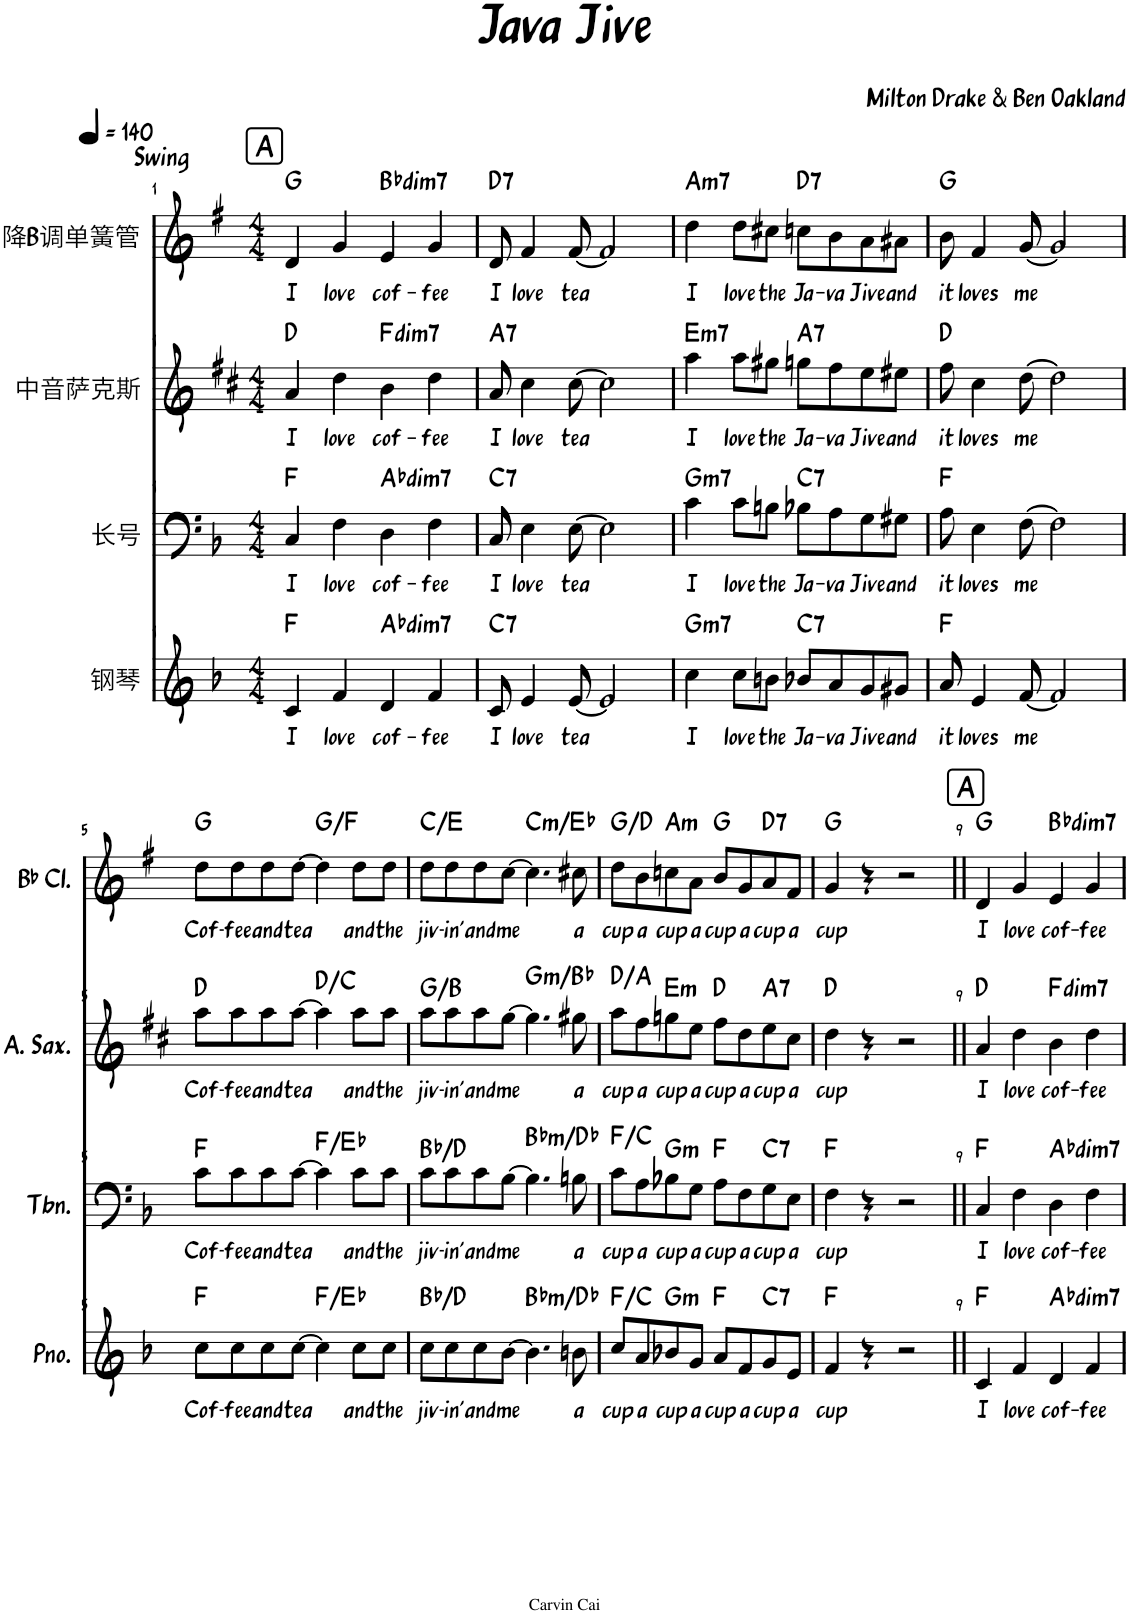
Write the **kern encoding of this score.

**kern	**text	**harte	**kern	**text	**harte	**kern	**text	**harte	**kern	**text	**harte
*part4	*part4	*part4	*part3	*part3	*part3	*part2	*part2	*part2	*part1	*part1	*part1
*staff4	*staff4	*	*staff3	*staff3	*	*staff2	*staff2	*	*staff1	*staff1	*
*I"钢琴	*	*	*I"长号	*	*	*I"中音萨克斯	*	*	*I"降B调单簧管	*	*
*clefG2	*	*	*clefF4	*	*	*clefG2	*	*	*clefG2	*	*
*	*	*	*	*	*	*Trd5c9	*	*	*Trd1c2	*	*
*k[b-]	*	*	*k[b-]	*	*	*k[f#c#]	*	*	*k[f#]	*	*
*M4/4	*	*	*M4/4	*	*	*M4/4	*	*	*M4/4	*	*
*MM140	*	*	*MM140	*	*	*MM140	*	*	*MM140	*	*
!!LO:REH:place=s1:a:B:cj:fs=14:t=A
=1	=1	=1	=1	=1	=1	=1	=1	=1	=1	=1	=1
!	!	!	!	!	!	!	!	!	!LO:TX:a:B:t=Swing	!	!
!	!LO:LY:b	!	!	!LO:LY:b	!	!	!LO:LY:b	!	!	!LO:LY:b	!
4c/	I	F:maj	4C/	I	F:maj	4a/	I	D:maj	4d/	I	G:maj
!	!LO:LY:b	!	!	!LO:LY:b	!	!	!LO:LY:b	!	!	!LO:LY:b	!
4f/	love	.	4F\	love	.	4dd\	love	.	4g/	love	.
!	!LO:LY:b	!LO:H:kt=dim7	!	!LO:LY:b	!LO:H:kt=dim7	!	!LO:LY:b	!LO:H:kt=dim7	!	!LO:LY:b	!LO:H:kt=dim7
4d/	cof-	Ab:dim7	4D\	cof-	Ab:dim7	4b\	cof-	F:dim7	4e/	cof-	Bb:dim7
!	!LO:LY:b	!	!	!LO:LY:b	!	!	!LO:LY:b	!	!	!LO:LY:b	!
4f/	-fee	.	4F\	-fee	.	4dd\	-fee	.	4g/	-fee	.
=2	=2	=2	=2	=2	=2	=2	=2	=2	=2	=2	=2
!	!LO:LY:b	!LO:H:kt=7	!	!LO:LY:b	!LO:H:kt=7	!	!LO:LY:b	!LO:H:kt=7	!	!LO:LY:b	!LO:H:kt=7
8c/	I	C:7	8C/	I	C:7	8a/	I	A:7	8d/	I	D:7
!	!LO:LY:b	!	!	!LO:LY:b	!	!	!LO:LY:b	!	!	!LO:LY:b	!
4e/	love	.	4E\	love	.	4cc#\	love	.	4f#/	love	.
!	!LO:LY:b	!	!	!LO:LY:b	!	!	!LO:LY:b	!	!	!LO:LY:b	!
[8e/	tea	.	[8E\	tea	.	[8cc#\	tea	.	[8f#/	tea	.
2e/]	.	.	2E\]	.	.	2cc#\]	.	.	2f#/]	.	.
=3	=3	=3	=3	=3	=3	=3	=3	=3	=3	=3	=3
!	!LO:LY:b	!LO:H:kt=m7	!	!LO:LY:b	!LO:H:kt=m7	!	!LO:LY:b	!LO:H:kt=m7	!	!LO:LY:b	!LO:H:kt=m7
4cc\	I	G:min7	4c\	I	G:min7	4aa\	I	E:min7	4dd\	I	A:min7
!	!LO:LY:b	!	!	!LO:LY:b	!	!	!LO:LY:b	!	!	!LO:LY:b	!
8cc\L	love	.	8c\L	love	.	8aa\L	love	.	8dd\L	love	.
!	!LO:LY:b	!	!	!LO:LY:b	!	!	!LO:LY:b	!	!	!LO:LY:b	!
8bn\J	the	.	8Bn\J	the	.	8gg#X\J	the	.	8cc#X\J	the	.
!	!LO:LY:b	!LO:H:kt=7	!	!LO:LY:b	!LO:H:kt=7	!	!LO:LY:b	!LO:H:kt=7	!	!LO:LY:b	!LO:H:kt=7
8b-X/L	Ja-	C:7	8B-X\L	Ja-	C:7	8ggn\L	Ja-	A:7	8ccn\L	Ja-	D:7
!	!LO:LY:b	!	!	!LO:LY:b	!	!	!LO:LY:b	!	!	!LO:LY:b	!
8a/	-va	.	8A\	-va	.	8ff#\	-va	.	8b\	-va	.
!	!LO:LY:b	!	!	!LO:LY:b	!	!	!LO:LY:b	!	!	!LO:LY:b	!
8g/	Jive	.	8G\	Jive	.	8ee\	Jive	.	8a\	Jive	.
!	!LO:LY:b	!	!	!LO:LY:b	!	!	!LO:LY:b	!	!	!LO:LY:b	!
8g#X/J	and	.	8G#X\J	and	.	8ee#X\J	and	.	8a#X\J	and	.
=4	=4	=4	=4	=4	=4	=4	=4	=4	=4	=4	=4
!	!LO:LY:b	!	!	!LO:LY:b	!	!	!LO:LY:b	!	!	!LO:LY:b	!
8a/	it	F:maj	8A\	it	F:maj	8ff#\	it	D:maj	8b\	it	G:maj
!	!LO:LY:b	!	!	!LO:LY:b	!	!	!LO:LY:b	!	!	!LO:LY:b	!
4e/	loves	.	4E\	loves	.	4cc#\	loves	.	4f#/	loves	.
!	!LO:LY:b	!	!	!LO:LY:b	!	!	!LO:LY:b	!	!	!LO:LY:b	!
[8f/	me	.	[8F\	me	.	[8dd\	me	.	[8g/	me	.
2f/]	.	.	2F\]	.	.	2dd\]	.	.	2g/]	.	.
!!LO:LB:g=z
=5	=5	=5	=5	=5	=5	=5	=5	=5	=5	=5	=5
!	!LO:LY:b	!	!	!LO:LY:b	!	!	!LO:LY:b	!	!	!LO:LY:b	!
8cc\L	Cof-	F:maj	8c\L	Cof-	F:maj	8aa\L	Cof-	D:maj	8dd\L	Cof-	G:maj
!	!LO:LY:b	!	!	!LO:LY:b	!	!	!LO:LY:b	!	!	!LO:LY:b	!
8cc\	-fee	.	8c\	-fee	.	8aa\	-fee	.	8dd\	-fee	.
!	!LO:LY:b	!	!	!LO:LY:b	!	!	!LO:LY:b	!	!	!LO:LY:b	!
8cc\	and	.	8c\	and	.	8aa\	and	.	8dd\	and	.
!	!LO:LY:b	!	!	!LO:LY:b	!	!	!LO:LY:b	!	!	!LO:LY:b	!
[8cc\J	tea	.	[8c\J	tea	.	[8aa\J	tea	.	[8dd\J	tea	.
4cc\]	.	F:maj/b7	4c\]	.	F:maj/b7	4aa\]	.	D:maj/b7	4dd\]	.	G:maj/b7
!	!LO:LY:b	!	!	!LO:LY:b	!	!	!LO:LY:b	!	!	!LO:LY:b	!
8cc\L	and	.	8c\L	and	.	8aa\L	and	.	8dd\L	and	.
!	!LO:LY:b	!	!	!LO:LY:b	!	!	!LO:LY:b	!	!	!LO:LY:b	!
8cc\J	the	.	8c\J	the	.	8aa\J	the	.	8dd\J	the	.
=6	=6	=6	=6	=6	=6	=6	=6	=6	=6	=6	=6
!	!LO:LY:b	!	!	!LO:LY:b	!	!	!LO:LY:b	!	!	!LO:LY:b	!
8cc\L	jiv-	Bb:maj/3	8c\L	jiv-	Bb:maj/3	8aa\L	jiv-	G:maj/3	8dd\L	jiv-	C:maj/3
!	!LO:LY:b	!	!	!LO:LY:b	!	!	!LO:LY:b	!	!	!LO:LY:b	!
8cc\	-in'	.	8c\	-in'	.	8aa\	-in'	.	8dd\	-in'	.
!	!LO:LY:b	!	!	!LO:LY:b	!	!	!LO:LY:b	!	!	!LO:LY:b	!
8cc\	and	.	8c\	and	.	8aa\	and	.	8dd\	and	.
!	!LO:LY:b	!	!	!LO:LY:b	!	!	!LO:LY:b	!	!	!LO:LY:b	!
[8b-\J	me	.	[8B-\J	me	.	[8gg\J	me	.	[8cc\J	me	.
!	!	!LO:H:kt=m	!	!	!LO:H:kt=m	!	!	!LO:H:kt=m	!	!	!LO:H:kt=m
4.b-\]	.	Bb:min/b3	4.B-\]	.	Bb:min/b3	4.gg\]	.	G:min/b3	4.cc\]	.	C:min/b3
!	!LO:LY:b	!	!	!LO:LY:b	!	!	!LO:LY:b	!	!	!LO:LY:b	!
8bn\	a	.	8Bn\	a	.	8gg#X\	a	.	8cc#X\	a	.
=7	=7	=7	=7	=7	=7	=7	=7	=7	=7	=7	=7
!	!LO:LY:b	!	!	!LO:LY:b	!	!	!LO:LY:b	!	!	!LO:LY:b	!
8cc/L	cup	F:maj/5	8c\L	cup	F:maj/5	8aa\L	cup	D:maj/5	8dd\L	cup	G:maj/5
!	!LO:LY:b	!	!	!LO:LY:b	!	!	!LO:LY:b	!	!	!LO:LY:b	!
8a/	a	.	8A\	a	.	8ff#\	a	.	8b\	a	.
!	!LO:LY:b	!LO:H:kt=m	!	!LO:LY:b	!LO:H:kt=m	!	!LO:LY:b	!LO:H:kt=m	!	!LO:LY:b	!LO:H:kt=m
8b-X/	cup	G:min	8B-X\	cup	G:min	8ggn\	cup	E:min	8ccn\	cup	A:min
!	!LO:LY:b	!	!	!LO:LY:b	!	!	!LO:LY:b	!	!	!LO:LY:b	!
8g/J	a	.	8G\J	a	.	8ee\J	a	.	8a\J	a	.
!	!LO:LY:b	!	!	!LO:LY:b	!	!	!LO:LY:b	!	!	!LO:LY:b	!
8a/L	cup	F:maj	8A\L	cup	F:maj	8ff#\L	cup	D:maj	8b/L	cup	G:maj
!	!LO:LY:b	!	!	!LO:LY:b	!	!	!LO:LY:b	!	!	!LO:LY:b	!
8f/	a	.	8F\	a	.	8dd\	a	.	8g/	a	.
!	!LO:LY:b	!LO:H:kt=7	!	!LO:LY:b	!LO:H:kt=7	!	!LO:LY:b	!LO:H:kt=7	!	!LO:LY:b	!LO:H:kt=7
8g/	cup	C:7	8G\	cup	C:7	8ee\	cup	A:7	8a/	cup	D:7
!	!LO:LY:b	!	!	!LO:LY:b	!	!	!LO:LY:b	!	!	!LO:LY:b	!
8e/J	a	.	8E\J	a	.	8cc#\J	a	.	8f#/J	a	.
=8	=8	=8	=8	=8	=8	=8	=8	=8	=8	=8	=8
!	!LO:LY:b	!	!	!LO:LY:b	!	!	!LO:LY:b	!	!	!LO:LY:b	!
4f/	cup	F:maj	4F\	cup	F:maj	4dd\	cup	D:maj	4g/	cup	G:maj
4r	.	.	4r	.	.	4r	.	.	4r	.	.
2r	.	.	2r	.	.	2r	.	.	2r	.	.
!!LO:REH:place=s1:a:B:cj:fs=14:t=A
=9||	=9||	=9||	=9||	=9||	=9||	=9||	=9||	=9||	=9||	=9||	=9||
!	!LO:LY:b	!	!	!LO:LY:b	!	!	!LO:LY:b	!	!	!LO:LY:b	!
4c/	I	F:maj	4C/	I	F:maj	4a/	I	D:maj	4d/	I	G:maj
!	!LO:LY:b	!	!	!LO:LY:b	!	!	!LO:LY:b	!	!	!LO:LY:b	!
4f/	love	.	4F\	love	.	4dd\	love	.	4g/	love	.
!	!LO:LY:b	!LO:H:kt=dim7	!	!LO:LY:b	!LO:H:kt=dim7	!	!LO:LY:b	!LO:H:kt=dim7	!	!LO:LY:b	!LO:H:kt=dim7
4d/	cof-	Ab:dim7	4D\	cof-	Ab:dim7	4b\	cof-	F:dim7	4e/	cof-	Bb:dim7
!	!LO:LY:b	!	!	!LO:LY:b	!	!	!LO:LY:b	!	!	!LO:LY:b	!
4f/	-fee	.	4F\	-fee	.	4dd\	-fee	.	4g/	-fee	.
=	=	=	=	=	=	=	=	=	=	=	=
*-	*-	*-	*-	*-	*-	*-	*-	*-	*-	*-	*-
